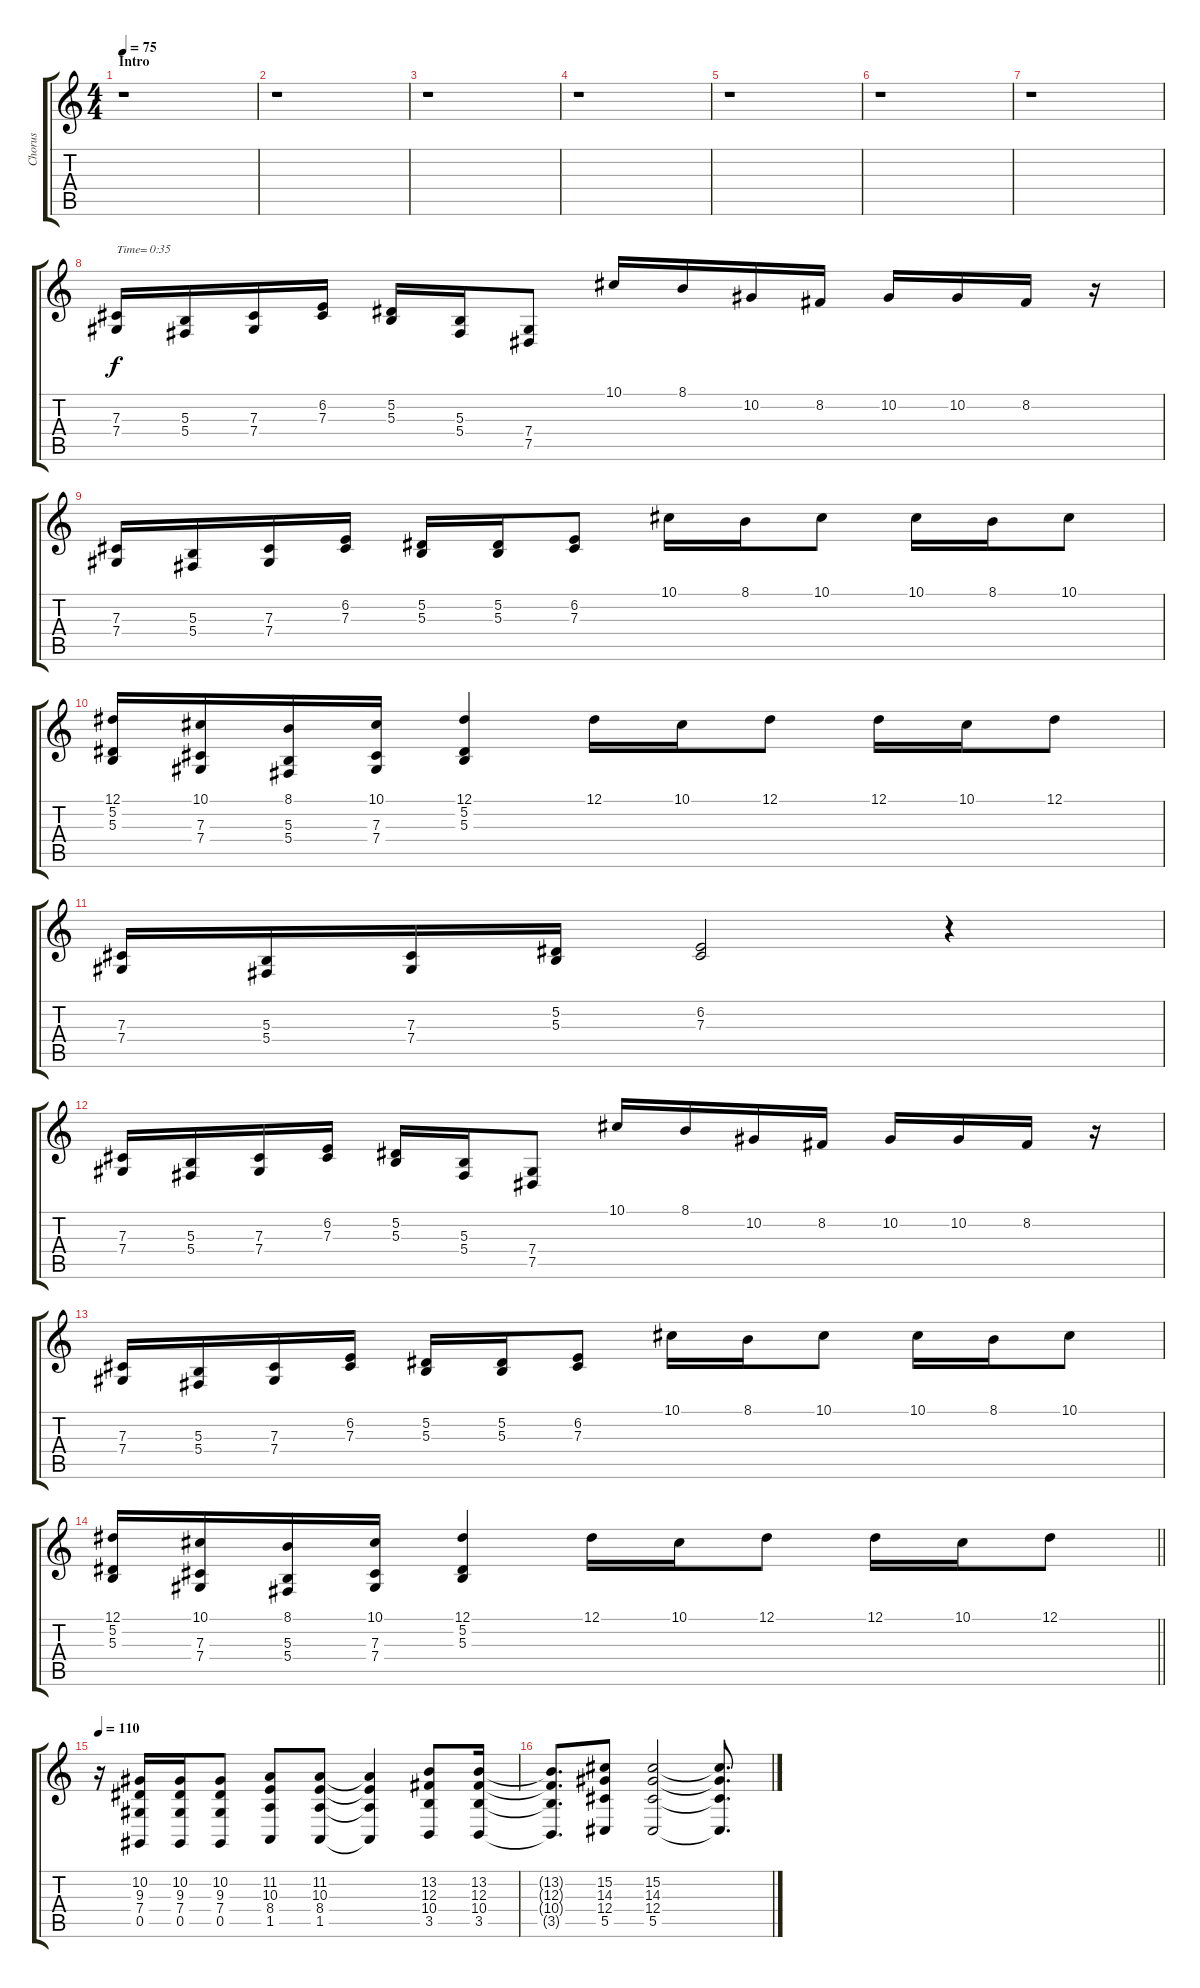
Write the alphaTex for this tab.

\track ("Chorus" "Chorus") {instrument choiraahs}
\staff {score tabs}
\tuning (Eb4 Bb3 Gb3 Db3 Ab2 Eb2) {hide}
\ts (4 4)
\section ("" "Intro")
\tempo 75
\tempo 55
\tempo 75
\clef g2
\ks c
r.1{dy f instrument choiraahs} |
r.1 |
r.1 |
r.1 |
r.1 |
r.1 |
r.1 |
(7.3 7.4).16{txt "Time= 0:35"} (5.3 5.4).16 (7.3 7.4).16 (6.2 7.3).16 (5.2 5.3).16 (5.3 5.4).16 (7.4 7.5).8 10.1.16 8.1.16 10.2.16 8.2.16 10.2.16 10.2.16 8.2.16 r.16 |
(7.3 7.4).16 (5.3 5.4).16 (7.3 7.4).16 (6.2 7.3).16 (5.2 5.3).16 (5.2 5.3).16 (6.2 7.3).8 10.1.16 8.1.16 10.1.8 10.1.16 8.1.16 10.1.8 |
(12.1 5.2 5.3).16 (10.1 7.3 7.4).16 (8.1 5.3 5.4).16 (10.1 7.3 7.4).16 (12.1 5.2 5.3).4 12.1.16 10.1.16 12.1.8 12.1.16 10.1.16 12.1.8 |
(7.3 7.4).16 (5.3 5.4).16 (7.3 7.4).16 (5.2 5.3).16 (6.2 7.3).2 r.4 |
(7.3 7.4).16 (5.3 5.4).16 (7.3 7.4).16 (6.2 7.3).16 (5.2 5.3).16 (5.3 5.4).16 (7.4 7.5).8 10.1.16 8.1.16 10.2.16 8.2.16 10.2.16 10.2.16 8.2.16 r.16 |
(7.3 7.4).16 (5.3 5.4).16 (7.3 7.4).16 (6.2 7.3).16 (5.2 5.3).16 (5.2 5.3).16 (6.2 7.3).8 10.1.16 8.1.16 10.1.8 10.1.16 8.1.16 10.1.8 |
\barLineRight lightlight
(12.1 5.2 5.3).16 (10.1 7.3 7.4).16 (8.1 5.3 5.4).16 (10.1 7.3 7.4).16 (12.1 5.2 5.3).4 12.1.16 10.1.16 12.1.8 12.1.16 10.1.16 12.1.8 |
\tempo 110
r.16 (10.2 9.3 7.4 0.5).16 (10.2 9.3 7.4 0.5).16 (10.2 9.3 7.4 0.5).8 (11.2 10.3 8.4 1.5).8 (11.2 10.3 8.4 1.5).8 (11.2{t} 10.3{t} 8.4{t} 1.5{t}).4 (13.2 12.3 10.4 3.5).8 (13.2 12.3 10.4 3.5).16 |
(13.2{t} 12.3{t} 10.4{t} 3.5{t}).8{d} (15.2 14.3 12.4 5.5).8 (15.2 14.3 12.4 5.5).2 (15.2{t} 14.3{t} 12.4{t} 5.5{t}).8{d}
